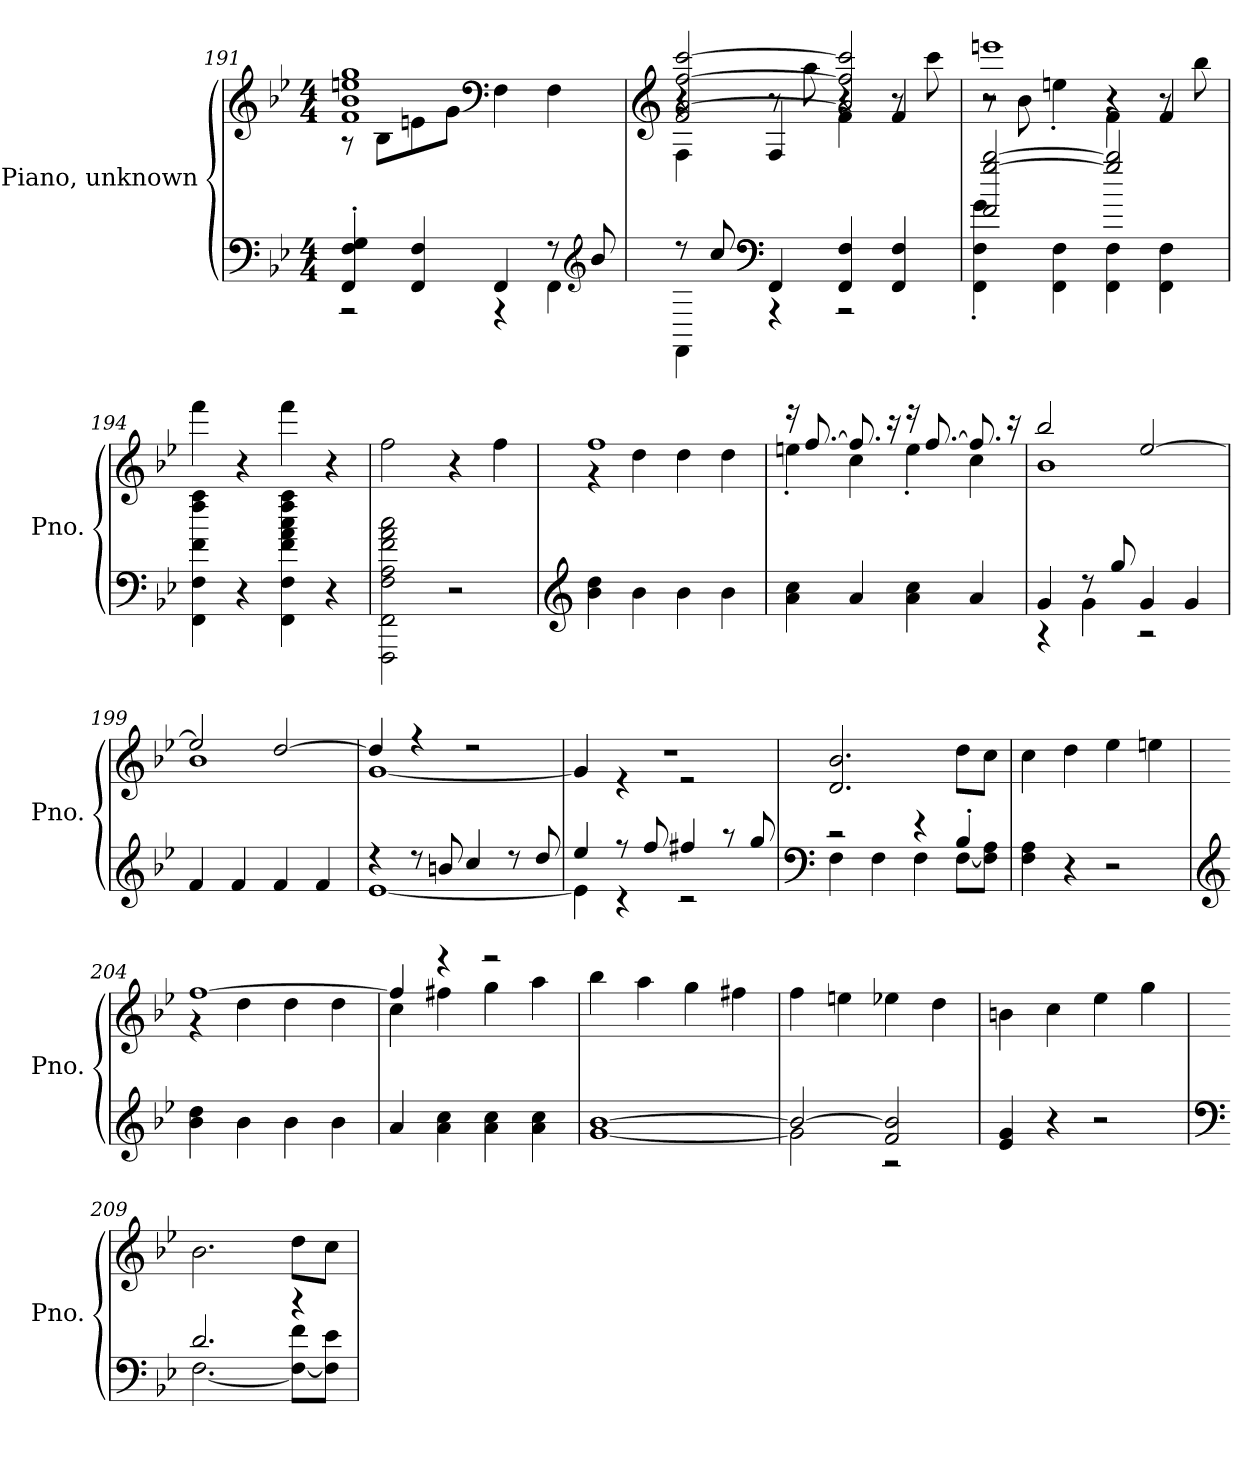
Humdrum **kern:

**kern	**kern
*part1	*part1
*staff2	*staff1
*I"Piano, unknown	*
*I'Pno.	*
*clefF4	*clefG2
*k[b-e-]	*k[b-e-]
*M4/4	*M4/4
=191	=191
*^	*^
4FF/' 4F/' 4G/'	2r	1f 1b- 1een 1gg	8r
.	.	.	8B-\L
4FF/ 4F/	.	.	8en\
.	.	.	8g\J
*	*	*clefF4	*
4FF/	4r	.	4F\
8r	4FF\	.	4F\
*clefG2	*	*	*
8b-/	.	.	.
*	*	*v	*v
!!LO:LB:g=z
=192	=192	=192
*	*	*clefG2
*	*	*^
*	*	*	*^
8r	4FF\	2f/ [2a/ [2ff/ [2ccc/	4F\	4r
8cc/	.	.	.	.
*clefF4	*	*	*	*
4FF/	4r	.	8r	4F/
.	.	.	8aa\	.
4FF/ 4F/	2r	2a/] 2ff/] 2ccc/]	4f\	4r
4FF/ 4F/	.	.	8r	4f/
.	.	.	8ccc\	.
=193	=193	=193	=193	=193
2f/ [2gg/ [2bb-/	4FF\' 4F\' 4g\'	1eeen	8r	2r
.	.	.	8b-\	.
.	4FF\ 4F\	.	4een'\	.
2gg/] 2bb-/]	4FF\ 4F\	.	4f\	4r
.	4FF\ 4F\	.	8r	4f/
.	.	.	8bb-\	.
*v	*v	*	*	*
*	*v	*v	*v
=194	=194
4FF\ 4F\ 4f\ 4ff\ 4aa\	4fff\
4r	4r
4FF\ 4F\ 4f\ 4a\ 4cc\ 4ff\ 4aa\	4fff\
4r	4r
=195	=195
2FFF\ 2FF\ 2F\ 2A\ 2f\ 2a\ 2cc\	2ff\
2r	4r
.	4ff\
=196	=196
*clefG2	*
*	*^
4b-\ 4dd\	1ff	4r
4b-\	.	4dd\
4b-\	.	4dd\
4b-\	.	4dd\
!!LO:LB:g=z	!!
=197	=197	=197
4a\ 4cc\	16r	4een'\
.	[8.ff/	.
4a/	8.ff/]	4cc\
.	16r	.
4a\ 4cc\	16r	4ee'\
.	[8.ff/	.
4a/	8.ff/]	4cc\
.	16r	.
=198	=198	=198
*^	*	*
4g/	4r	2bb-/	1b-
8r	4g\	.	.
8gg/	.	.	.
4g/	2r	[2ee-/	.
4g/	.	.	.
*v	*v	*	*
=199	=199	=199
4f/	2ee-/]	1b-
4f/	.	.
4f/	[2dd/	.
4f/	.	.
=200	=200	=200
*^	*	*
4r	[1e-	4dd/]	[1g
8r	.	4r	.
8bn/	.	.	.
4cc/	.	2r	.
8r	.	.	.
8dd/	.	.	.
=201	=201	=201	=201
4ee-/	4e-\]	1r	4g/]
8r	4r	.	4r
8ff/	.	.	.
4ff#X/	2r	.	2r
8r	.	.	.
8gg/	.	.	.
*	*	*v	*v
!!LO:LB:g=z
=202	=202	=202
*clefF4	*	*
2r	4F\	2.d/ 2.b-/
.	4F\	.
4r	4F\	.
4B-'/	[8F\L	8dd\L
.	8F\] 8A\J	8cc\J
*v	*v	*
=203	=203
4F\ 4A\	4cc\
4r	4dd\
2r	4ee-\
.	4een\
=204	=204
*clefG2	*
*	*^
4b-\ 4dd\	[1ff	4r
4b-\	.	4dd\
4b-\	.	4dd\
4b-\	.	4dd\
=205	=205	=205
4a/	4ff/]	4cc\
4a\ 4cc\	4r	4ff#X\
4a\ 4cc\	2r	4gg\
4a\ 4cc\	.	4aa\
*	*v	*v
=206	=206
*^	*
[1b-	[1g	4bb-\
.	.	4aa\
.	.	4gg\
.	.	4ff#X\
=207	=207	=207
2b-/_	2g\]	4ff\
.	.	4een\
2f/ 2b-/]	2r	4ee-X\
.	.	4dd\
*v	*v	*
=208	=208
4e-/ 4g/	4bn\
4r	4cc\
2r	4ee-\
.	4gg\
!!LO:PB:g=z
=209	=209
*clefF4	*
*^	*
2.d/	[2.F\	2.b-\
4r	8F\_ 8f\L	8dd\L
.	8F\] 8e-\J	8cc\J
*v	*v	*
=	=
*-	*-
